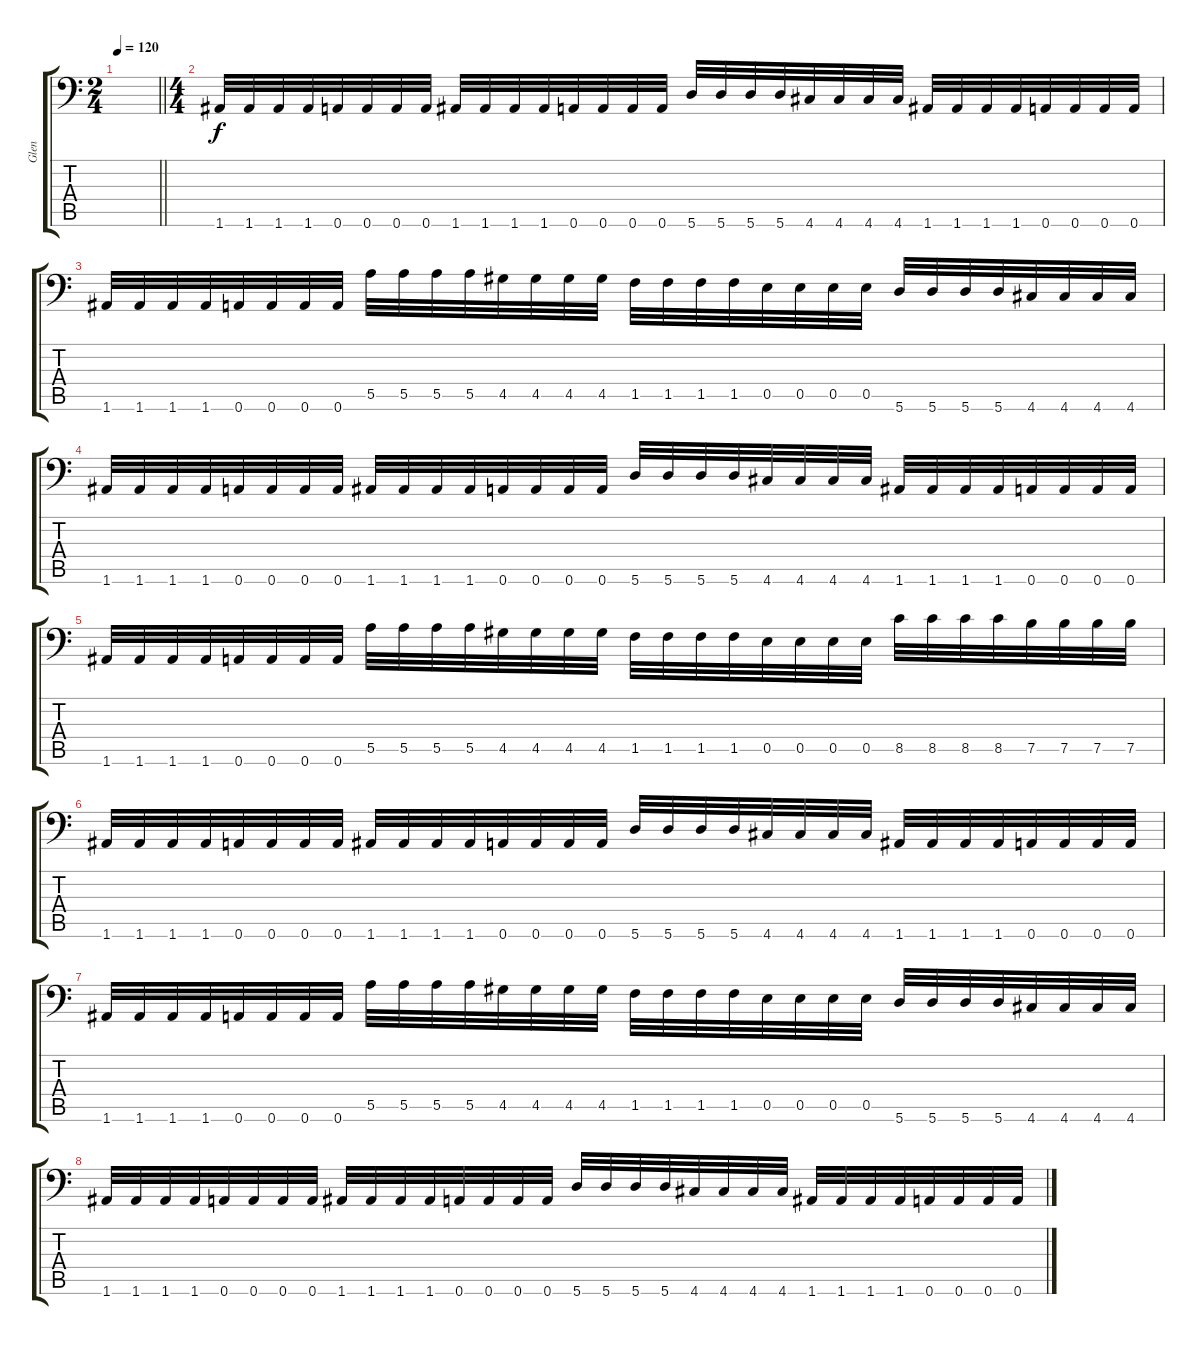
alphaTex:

\track ("Glen" "Glen") {instrument distortionguitar}
\staff {score tabs}
\tuning (B3 Gb3 D3 A2 E2 A1) {hide}
\ts (2 4)
\tempo 120
\clef f4
\barLineRight lightlight
\ks c
|
\ts (4 4)
\section ("" "")
1.6.32 1.6.32 1.6.32 1.6.32 0.6.32 0.6.32 0.6.32 0.6.32 1.6.32 1.6.32 1.6.32 1.6.32 0.6.32 0.6.32 0.6.32 0.6.32 5.6.32 5.6.32 5.6.32 5.6.32 4.6.32 4.6.32 4.6.32 4.6.32 1.6.32 1.6.32 1.6.32 1.6.32 0.6.32 0.6.32 0.6.32 0.6.32 |
1.6.32 1.6.32 1.6.32 1.6.32 0.6.32 0.6.32 0.6.32 0.6.32 5.5.32 5.5.32 5.5.32 5.5.32 4.5.32 4.5.32 4.5.32 4.5.32 1.5.32 1.5.32 1.5.32 1.5.32 0.5.32 0.5.32 0.5.32 0.5.32 5.6.32 5.6.32 5.6.32 5.6.32 4.6.32 4.6.32 4.6.32 4.6.32 |
1.6.32 1.6.32 1.6.32 1.6.32 0.6.32 0.6.32 0.6.32 0.6.32 1.6.32 1.6.32 1.6.32 1.6.32 0.6.32 0.6.32 0.6.32 0.6.32 5.6.32 5.6.32 5.6.32 5.6.32 4.6.32 4.6.32 4.6.32 4.6.32 1.6.32 1.6.32 1.6.32 1.6.32 0.6.32 0.6.32 0.6.32 0.6.32 |
1.6.32 1.6.32 1.6.32 1.6.32 0.6.32 0.6.32 0.6.32 0.6.32 5.5.32 5.5.32 5.5.32 5.5.32 4.5.32 4.5.32 4.5.32 4.5.32 1.5.32 1.5.32 1.5.32 1.5.32 0.5.32 0.5.32 0.5.32 0.5.32 8.5.32 8.5.32 8.5.32 8.5.32 7.5.32 7.5.32 7.5.32 7.5.32 |
1.6.32 1.6.32 1.6.32 1.6.32 0.6.32 0.6.32 0.6.32 0.6.32 1.6.32 1.6.32 1.6.32 1.6.32 0.6.32 0.6.32 0.6.32 0.6.32 5.6.32 5.6.32 5.6.32 5.6.32 4.6.32 4.6.32 4.6.32 4.6.32 1.6.32 1.6.32 1.6.32 1.6.32 0.6.32 0.6.32 0.6.32 0.6.32 |
1.6.32 1.6.32 1.6.32 1.6.32 0.6.32 0.6.32 0.6.32 0.6.32 5.5.32 5.5.32 5.5.32 5.5.32 4.5.32 4.5.32 4.5.32 4.5.32 1.5.32 1.5.32 1.5.32 1.5.32 0.5.32 0.5.32 0.5.32 0.5.32 5.6.32 5.6.32 5.6.32 5.6.32 4.6.32 4.6.32 4.6.32 4.6.32 |
1.6.32 1.6.32 1.6.32 1.6.32 0.6.32 0.6.32 0.6.32 0.6.32 1.6.32 1.6.32 1.6.32 1.6.32 0.6.32 0.6.32 0.6.32 0.6.32 5.6.32 5.6.32 5.6.32 5.6.32 4.6.32 4.6.32 4.6.32 4.6.32 1.6.32 1.6.32 1.6.32 1.6.32 0.6.32 0.6.32 0.6.32 0.6.32
